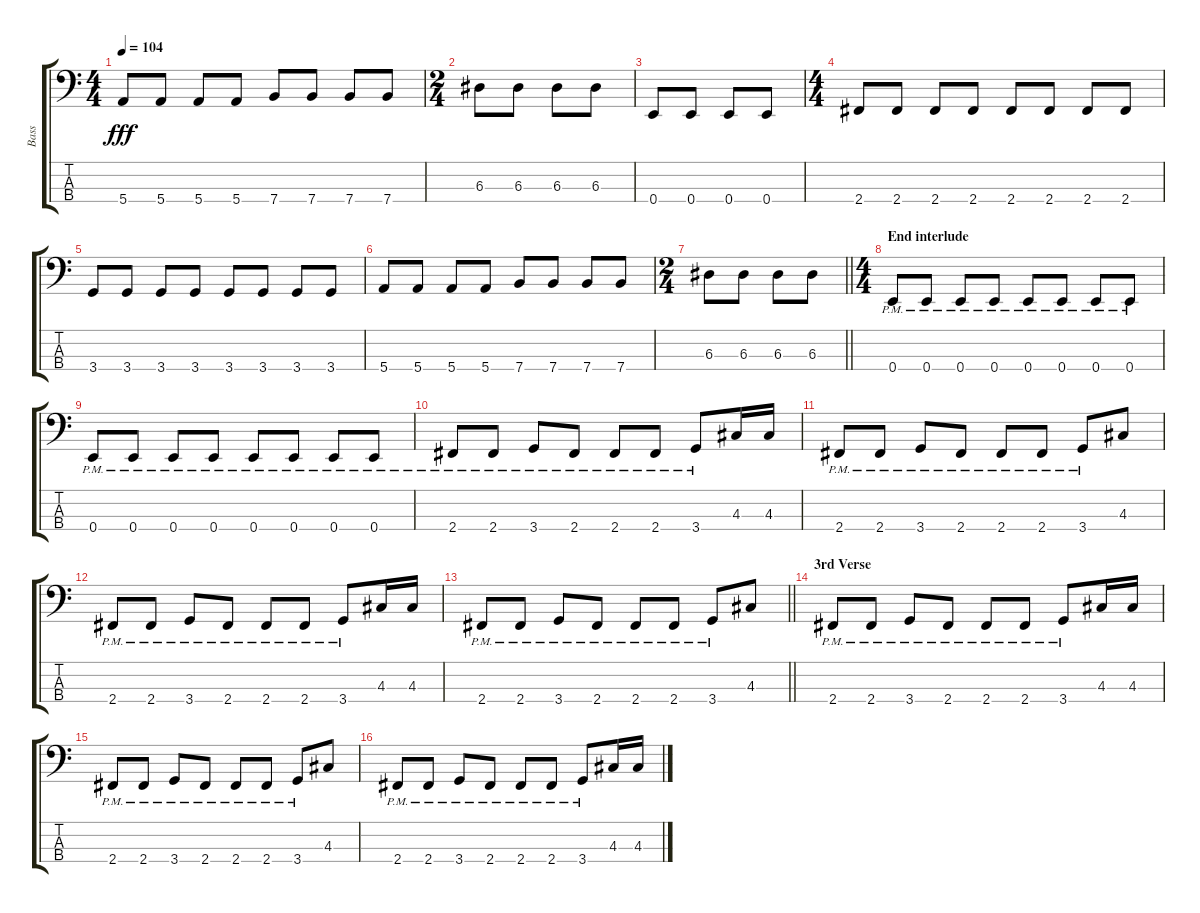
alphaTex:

\track ("Bass" "Bass") {instrument electricbassfinger}
\staff {score tabs}
\tuning (G2 D2 A1 E1) {hide}
\ts (4 4)
\tempo 104
\clef f4
\ks c
5.4.8{dy fff} 5.4.8 5.4.8 5.4.8 7.4.8 7.4.8 7.4.8 7.4.8 |
\ts (2 4)
6.3.8 6.3.8 6.3.8 6.3.8 |
0.4.8 0.4.8 0.4.8 0.4.8 |
\ts (4 4)
2.4.8 2.4.8 2.4.8 2.4.8 2.4.8 2.4.8 2.4.8 2.4.8 |
3.4.8 3.4.8 3.4.8 3.4.8 3.4.8 3.4.8 3.4.8 3.4.8 |
5.4.8 5.4.8 5.4.8 5.4.8 7.4.8 7.4.8 7.4.8 7.4.8 |
\ts (2 4)
\barLineRight lightlight
6.3.8 6.3.8 6.3.8 6.3.8 |
\ts (4 4)
\section ("" "End interlude")
0.4{pm}.8 0.4{pm}.8 0.4{pm}.8 0.4{pm}.8 0.4{pm}.8 0.4{pm}.8 0.4{pm}.8 0.4{pm}.8 |
0.4{pm}.8 0.4{pm}.8 0.4{pm}.8 0.4{pm}.8 0.4{pm}.8 0.4{pm}.8 0.4{pm}.8 0.4{pm}.8 |
2.4{pm}.8 2.4{pm}.8 3.4{pm}.8 2.4{pm}.8 2.4{pm}.8 2.4{pm}.8 3.4{pm}.8 4.3.16 4.3.16 |
2.4{pm}.8 2.4{pm}.8 3.4{pm}.8 2.4{pm}.8 2.4{pm}.8 2.4{pm}.8 3.4{pm}.8 4.3.8 |
2.4{pm}.8 2.4{pm}.8 3.4{pm}.8 2.4{pm}.8 2.4{pm}.8 2.4{pm}.8 3.4{pm}.8 4.3.16 4.3.16 |
\barLineRight lightlight
2.4{pm}.8 2.4{pm}.8 3.4{pm}.8 2.4{pm}.8 2.4{pm}.8 2.4{pm}.8 3.4{pm}.8 4.3.8 |
\section ("" "3rd Verse")
2.4{pm}.8 2.4{pm}.8 3.4{pm}.8 2.4{pm}.8 2.4{pm}.8 2.4{pm}.8 3.4{pm}.8 4.3.16 4.3.16 |
2.4{pm}.8 2.4{pm}.8 3.4{pm}.8 2.4{pm}.8 2.4{pm}.8 2.4{pm}.8 3.4{pm}.8 4.3.8 |
2.4{pm}.8 2.4{pm}.8 3.4{pm}.8 2.4{pm}.8 2.4{pm}.8 2.4{pm}.8 3.4{pm}.8 4.3.16 4.3.16
